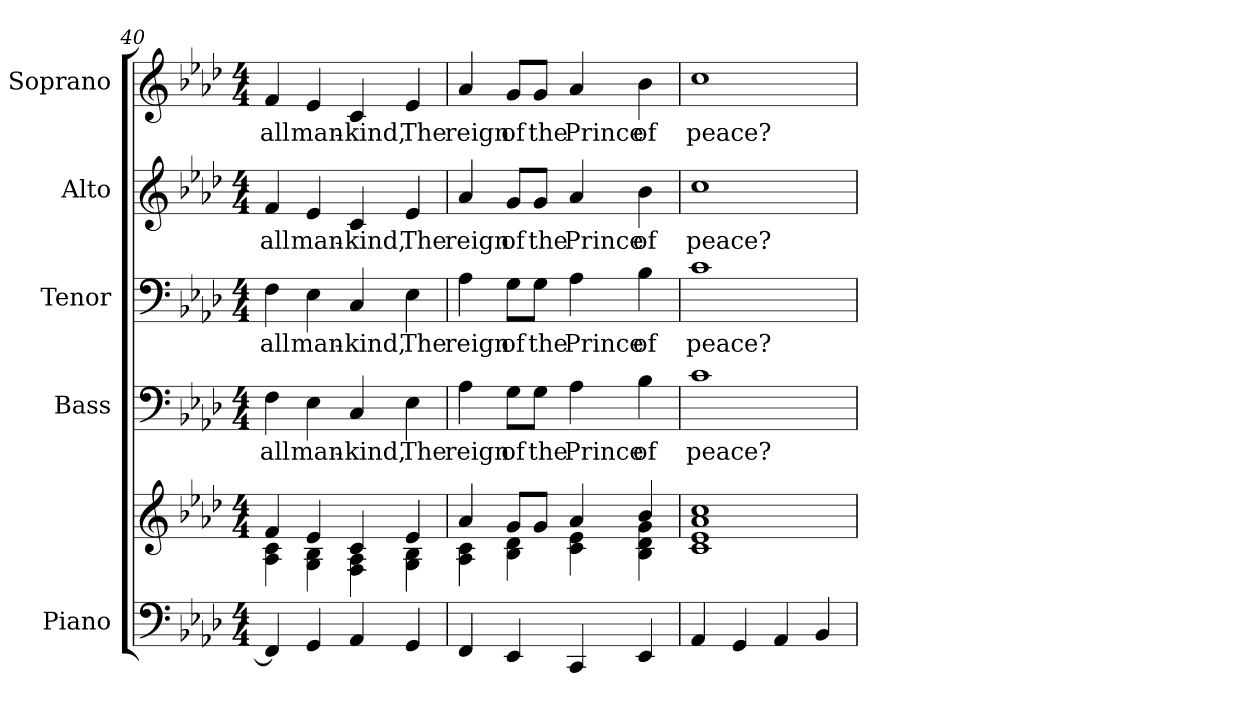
**kern	**kern	**kern	**text	**kern	**text	**kern	**text	**kern	**text
*part5	*part5	*part4	*part4	*part3	*part3	*part2	*part2	*part1	*part1
*staff6	*staff5	*staff4	*staff4	*staff3	*staff3	*staff2	*staff2	*staff1	*staff1
*I"Piano	*	*I"Bass	*	*I"Tenor	*	*I"Alto	*	*I"Soprano	*
*I'Pno.	*	*I'B.	*	*I'T.	*	*I'A.	*	*I'S.	*
*clefF4	*clefG2	*clefF4	*	*clefF4	*	*clefG2	*	*clefG2	*
*k[b-e-a-d-]	*k[b-e-a-d-]	*k[b-e-a-d-]	*	*k[b-e-a-d-]	*	*k[b-e-a-d-]	*	*k[b-e-a-d-]	*
*A-:	*A-:	*A-:	*	*A-:	*	*A-:	*	*A-:	*
*M4/4	*M4/4	*M4/4	*	*M4/4	*	*M4/4	*	*M4/4	*
=40	=40	=40	=40	=40	=40	=40	=40	=40	=40
*	*^	*	*	*	*	*	*	*	*
!	!	!	!	!LO:LY:b:color=#000000	!	!	!	!	!	!
!	!	!	!	!	!	!LO:LY:b:color=#000000	!	!	!	!
!	!	!	!	!	!	!	!	!LO:LY:b:color=#000000	!	!
!	!	!	!	!	!	!	!	!	!	!LO:LY:b:color=#000000
4FFi/]	4fi/	4A-i\ 4ci	4Fi\	all	4Fi\	all	4fi/	all	4fi/	all
!	!	!	!	!LO:LY:b:color=#000000	!	!	!	!	!	!
!	!	!	!	!	!	!LO:LY:b:color=#000000	!	!	!	!
!	!	!	!	!	!	!	!	!LO:LY:b:color=#000000	!	!
!	!	!	!	!	!	!	!	!	!	!LO:LY:b:color=#000000
4GGi/	4e-i/	4Gi\ 4B-i	4E-i\	man-	4E-i\	man-	4e-i/	man-	4e-i/	man-
!	!	!	!	!LO:LY:b:color=#000000	!	!	!	!	!	!
!	!	!	!	!	!	!LO:LY:b:color=#000000	!	!	!	!
!	!	!	!	!	!	!	!	!LO:LY:b:color=#000000	!	!
!	!	!	!	!	!	!	!	!	!	!LO:LY:b:color=#000000
4AA-i/	4ci/	4Fi\ 4A-i	4Ci/	-kind,	4Ci/	-kind,	4ci/	-kind,	4ci/	-kind,
!	!	!	!	!LO:LY:b:color=#000000	!	!	!	!	!	!
!	!	!	!	!	!	!LO:LY:b:color=#000000	!	!	!	!
!	!	!	!	!	!	!	!	!LO:LY:b:color=#000000	!	!
!	!	!	!	!	!	!	!	!	!	!LO:LY:b:color=#000000
4GGi/	4e-i/	4Gi\ 4B-i	4E-i\	The	4E-i\	The	4e-i/	The	4e-i/	The
!!LO:PB:g=z
=41	=41	=41	=41	=41	=41	=41	=41	=41	=41	=41
!	!	!	!	!LO:LY:b:color=#000000	!	!	!	!	!	!
!	!	!	!	!	!	!LO:LY:b:color=#000000	!	!	!	!
!	!	!	!	!	!	!	!	!LO:LY:b:color=#000000	!	!
!	!	!	!	!	!	!	!	!	!	!LO:LY:b:color=#000000
4FFi/	4a-i/	4A-i\ 4ci	4A-i\	reign	4A-i\	reign	4a-i/	reign	4a-i/	reign
!	!	!	!	!LO:LY:b:color=#000000	!	!	!	!	!	!
!	!	!	!	!	!	!LO:LY:b:color=#000000	!	!	!	!
!	!	!	!	!	!	!	!	!LO:LY:b:color=#000000	!	!
!	!	!	!	!	!	!	!	!	!	!LO:LY:b:color=#000000
4EE-i/	8gi/L	4B-i\ 4d-i	8Gi\L	of	8Gi\L	of	8gi/L	of	8gi/L	of
!	!	!	!	!LO:LY:b:color=#000000	!	!	!	!	!	!
!	!	!	!	!	!	!LO:LY:b:color=#000000	!	!	!	!
!	!	!	!	!	!	!	!	!LO:LY:b:color=#000000	!	!
!	!	!	!	!	!	!	!	!	!	!LO:LY:b:color=#000000
.	8gi/J	.	8Gi\J	the	8Gi\J	the	8gi/J	the	8gi/J	the
!	!	!	!	!LO:LY:b:color=#000000	!	!	!	!	!	!
!	!	!	!	!	!	!LO:LY:b:color=#000000	!	!	!	!
!	!	!	!	!	!	!	!	!LO:LY:b:color=#000000	!	!
!	!	!	!	!	!	!	!	!	!	!LO:LY:b:color=#000000
4CCi/	4a-i/	4ci\ 4e-i	4A-i\	Prince	4A-i\	Prince	4a-i/	Prince	4a-i/	Prince
!	!	!	!	!LO:LY:b:color=#000000	!	!	!	!	!	!
!	!	!	!	!	!	!LO:LY:b:color=#000000	!	!	!	!
!	!	!	!	!	!	!	!	!LO:LY:b:color=#000000	!	!
!	!	!	!	!	!	!	!	!	!	!LO:LY:b:color=#000000
4EE-i/	4b-i/	4B-i\ 4d-i 4gi	4B-i\	of	4B-i\	of	4b-i\	of	4b-i\	of
=42	=42	=42	=42	=42	=42	=42	=42	=42	=42	=42
!	!	!	!	!LO:LY:b:color=#000000	!	!	!	!	!	!
!	!	!	!	!	!	!LO:LY:b:color=#000000	!	!	!	!
!	!	!	!	!	!	!	!	!LO:LY:b:color=#000000	!	!
!	!	!	!	!	!	!	!	!	!	!LO:LY:b:color=#000000
4AA-i/	1cci	1ci 1e-i 1a-i	1ci	peace?	1ci	peace?	1cci	peace?	1cci	peace?
4GGi/	.	.	.	.	.	.	.	.	.	.
4AA-i/	.	.	.	.	.	.	.	.	.	.
4BB-i/	.	.	.	.	.	.	.	.	.	.
*	*v	*v	*	*	*	*	*	*	*	*
=	=	=	=	=	=	=	=	=	=
*-	*-	*-	*-	*-	*-	*-	*-	*-	*-
